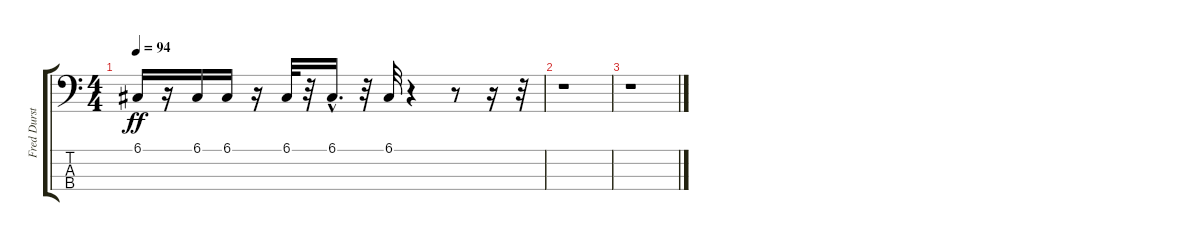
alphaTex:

\track ("Fred Durst 2" "Fred Durst") {instrument pad4choir}
\staff {score tabs}
\tuning (G2 D2 A1 E1) {hide}
\ts (4 4)
\tempo 94
\clef f4
\ks c
6.1.16{dy ff} r.16 6.1.16 6.1.16 r.16 6.1.32 r.32 6.1{hac}.16{d} r.32 6.1.32 r.4 r.8 r.16 r.32 |
r.1 |
r.1
